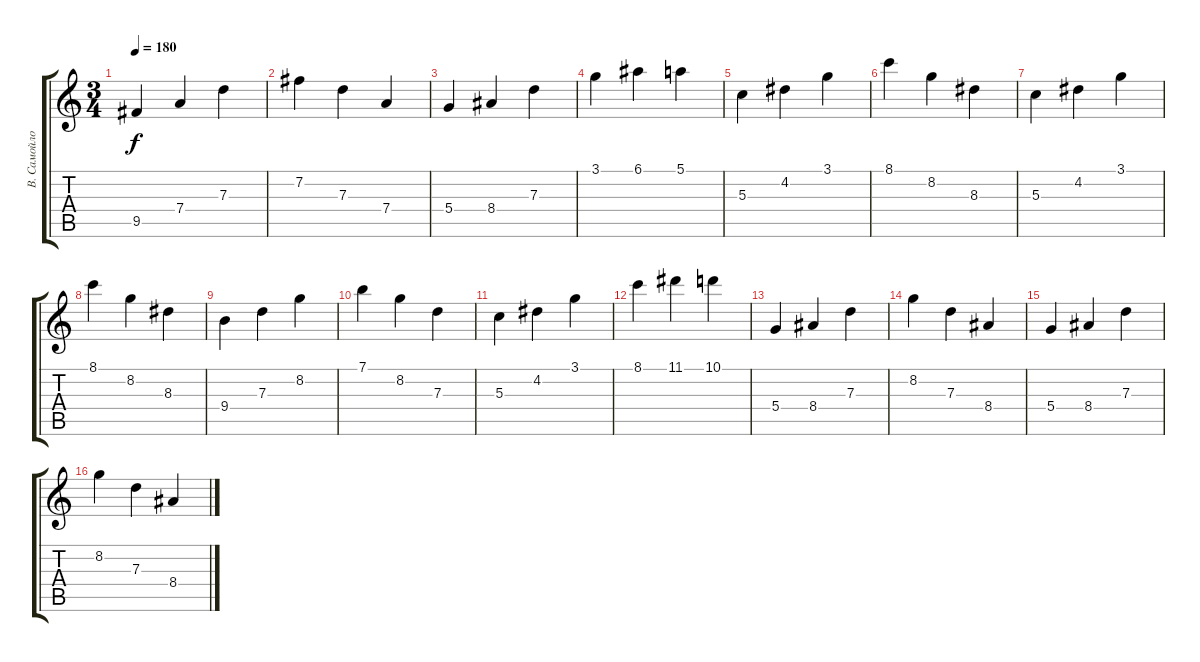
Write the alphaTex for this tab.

\track ("В. Самойлов" "В. Самойло") {instrument electricguitarclean}
\staff {score tabs}
\tuning (E4 B3 G3 D3 A2 E2) {hide}
\ts (3 4)
\tempo 180
\clef g2
\ks c
9.5.4{dy f} 7.4.4 7.3.4 |
7.2.4 7.3.4 7.4.4 |
5.4.4 8.4.4 7.3.4 |
3.1.4 6.1.4 5.1.4 |
5.3.4 4.2.4 3.1.4 |
8.1.4 8.2.4 8.3.4 |
5.3.4 4.2.4 3.1.4 |
8.1.4 8.2.4 8.3.4 |
9.4.4 7.3.4 8.2.4 |
7.1.4 8.2.4 7.3.4 |
5.3.4 4.2.4 3.1.4 |
8.1.4 11.1.4 10.1.4 |
5.4.4 8.4.4 7.3.4 |
8.2.4 7.3.4 8.4.4 |
5.4.4 8.4.4 7.3.4 |
8.2.4 7.3.4 8.4.4
